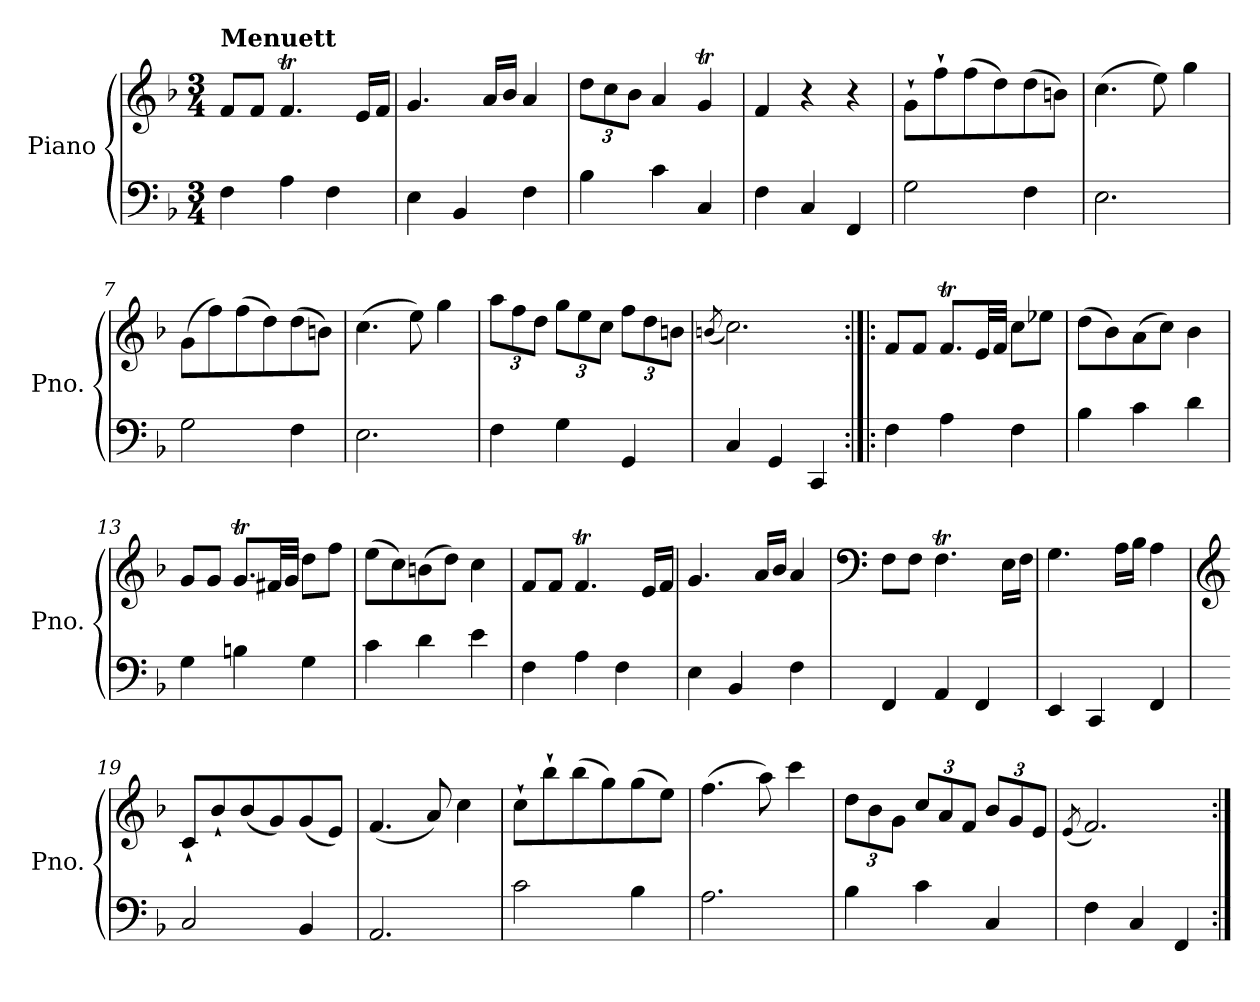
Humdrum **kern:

**kern	**kern
*part1	*part1
*staff2	*staff1
*I"Piano	*
*I'Pno.	*
*clefF4	*clefG2
*k[b-]	*k[b-]
*M3/4	*M3/4
=1	=1
!	!LO:TX:a:B:t=Menuett
4F\	8f/L
.	8f/J
4A\	4.fT/
4F\	.
.	16e/LL
.	16f/JJ
=2	=2
4E\	4.g/
4BB-/	.
.	16a/LL
.	16b-/JJ
4F\	4a/
=3	=3
*	*Xbrackettup
4B-\	12dd\L
.	12cc\
.	12b-\J
4c\	4a/
4C/	4gT/
=4	=4
4F\	4f/
4C/	4r
4FF/	4r
=5	=5
2G\	8g`\L
.	8ff`\
.	(>8ff\
.	8dd\)
4F\	(>8dd\
.	8bn\J)
!!LO:LB:g=z
=6	=6
2.E\	(>4.cc\
.	8ee\)
.	4gg\
=7	=7
2G\	(>8g\L
.	8ff\)
.	(>8ff\
.	8dd\)
4F\	(>8dd\
.	8bn\J)
=8	=8
2.E\	(>4.cc\
.	8ee\)
.	4gg\
=9	=9
4F\	12aa\L
.	12ff\
.	12dd\J
4G\	12gg\L
.	12ee\
.	12cc\J
4GG/	12ff\L
.	12dd\
.	12bn\J
=10	=10
.	(<8qbn/
4C/	2.cc\)
4GG/	.
4CC/	.
!!LO:LB:g=z
=11:|!|:	=11:|!|:
4F\	8f/L
.	8f/J
4A\	8.fT/L
.	32e/LL
.	32f/JJJ
4F\	8cc\L
.	8ee-X\J
=12	=12
4B-\	(>8dd\L
.	8b-\)
4c\	(>8a\
.	8cc\J)
4d\	4b-\
=13	=13
4G\	8g/L
.	8g/J
4Bn\	8.gT/L
.	32f#X/LL
.	32g/JJJ
4G\	8dd\L
.	8ff\J
=14	=14
4c\	(>8ee\L
.	8cc\)
4d\	(>8bn\
.	8dd\J)
4e\	4cc\
!!LO:LB:g=z
=15	=15
4F\	8f/L
.	8f/J
4A\	4.fT/
4F\	.
.	16e/LL
.	16f/JJ
=16	=16
4E\	4.g/
4BB-/	.
.	16a/LL
.	16b-/JJ
4F\	4a/
=17	=17
*	*clefF4
4FF/	8F\L
.	8F\J
4AA/	4.FT\
4FF/	.
.	16E\LL
.	16F\JJ
=18	=18
4EE/	4.G\
4CC/	.
.	16A\LL
.	16B-\JJ
4FF/	4A\
=19	=19
*	*clefG2
2C/	8c`/L
.	8b-`/
.	(<8b-/
.	8g/)
4BB-/	(<8g/
.	8e/J)
!!LO:LB:g=z
=20	=20
2.AA/	(<4.f/
.	8a/)
.	4cc\
=21	=21
2c\	8cc`\L
.	8bb-`\
.	(>8bb-\
.	8gg\)
4B-\	(>8gg\
.	8ee\J)
=22	=22
2.A\	(>4.ff\
.	8aa\)
.	4ccc\
=23	=23
4B-\	12dd\L
.	12b-\
.	12g\J
4c\	12cc/L
.	12a/
.	12f/J
4C/	12b-/L
.	12g/
.	12e/J
=24	=24
.	(<8qe/
4F\	2.f/)
4C/	.
4FF/	.
=:|!	=:|!
*-	*-
